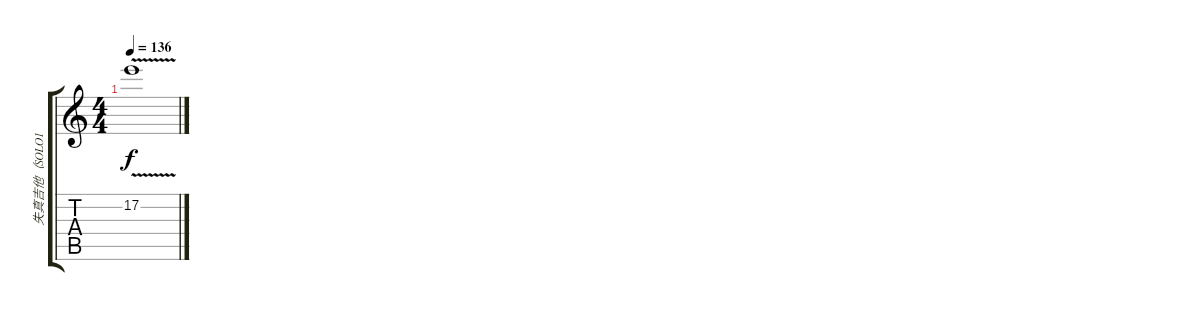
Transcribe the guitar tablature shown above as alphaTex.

\track ("失真吉他（SOLO1）" "失真吉他（SOLO1") {instrument overdrivenguitar}
\staff {score tabs}
\tuning (E4 B3 G3 D3 A2 E2) {hide}
\ts (4 4)
\tempo 136
\clef g2
\ks c
17.2{v}.1{dy f}
